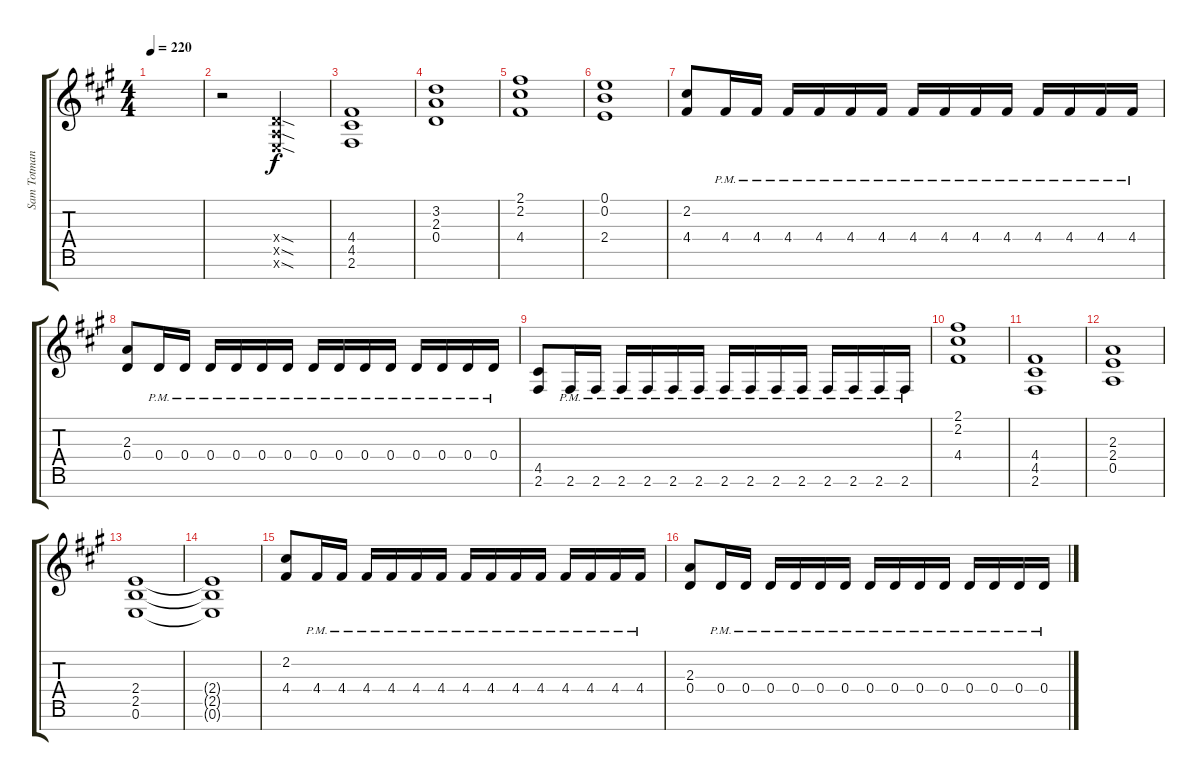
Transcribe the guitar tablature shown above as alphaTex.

\track ("Sam Totman I" "Sam Totman") {instrument overdrivenguitar}
\staff {score tabs}
\tuning (E4 B3 G3 D3 A2 E2 B1) {hide}
\ts (4 4)
\tempo 220
\clef g2
\ks a
|
r.2 (0.4{sod x} 0.5{sod x} 0.6{sod x}).2 |
(4.4 4.5 2.6).1 |
(3.2 2.3 0.4).1 |
(2.1 2.2 4.4).1 |
(0.1 0.2 2.4).1 |
(2.2 4.4).8 4.4{pm}.16 4.4{pm}.16 4.4{pm}.16 4.4{pm}.16 4.4{pm}.16 4.4{pm}.16 4.4{pm}.16 4.4{pm}.16 4.4{pm}.16 4.4{pm}.16 4.4{pm}.16 4.4{pm}.16 4.4{pm}.16 4.4{pm}.16 |
(2.3 0.4).8 0.4{pm}.16 0.4{pm}.16 0.4{pm}.16 0.4{pm}.16 0.4{pm}.16 0.4{pm}.16 0.4{pm}.16 0.4{pm}.16 0.4{pm}.16 0.4{pm}.16 0.4{pm}.16 0.4{pm}.16 0.4{pm}.16 0.4{pm}.16 |
(4.5 2.6).8 2.6{pm}.16 2.6{pm}.16 2.6{pm}.16 2.6{pm}.16 2.6{pm}.16 2.6{pm}.16 2.6{pm}.16 2.6{pm}.16 2.6{pm}.16 2.6{pm}.16 2.6{pm}.16 2.6{pm}.16 2.6{pm}.16 2.6{pm}.16 |
(2.1 2.2 4.4).1 |
(4.4 4.5 2.6).1 |
(2.3 2.4 0.5).1 |
(2.4 2.5 0.6).1 |
(2.4{t} 2.5{t} 0.6{t}).1 |
(2.2 4.4).8 4.4{pm}.16 4.4{pm}.16 4.4{pm}.16 4.4{pm}.16 4.4{pm}.16 4.4{pm}.16 4.4{pm}.16 4.4{pm}.16 4.4{pm}.16 4.4{pm}.16 4.4{pm}.16 4.4{pm}.16 4.4{pm}.16 4.4{pm}.16 |
(2.3 0.4).8 0.4{pm}.16 0.4{pm}.16 0.4{pm}.16 0.4{pm}.16 0.4{pm}.16 0.4{pm}.16 0.4{pm}.16 0.4{pm}.16 0.4{pm}.16 0.4{pm}.16 0.4{pm}.16 0.4{pm}.16 0.4{pm}.16 0.4{pm}.16
